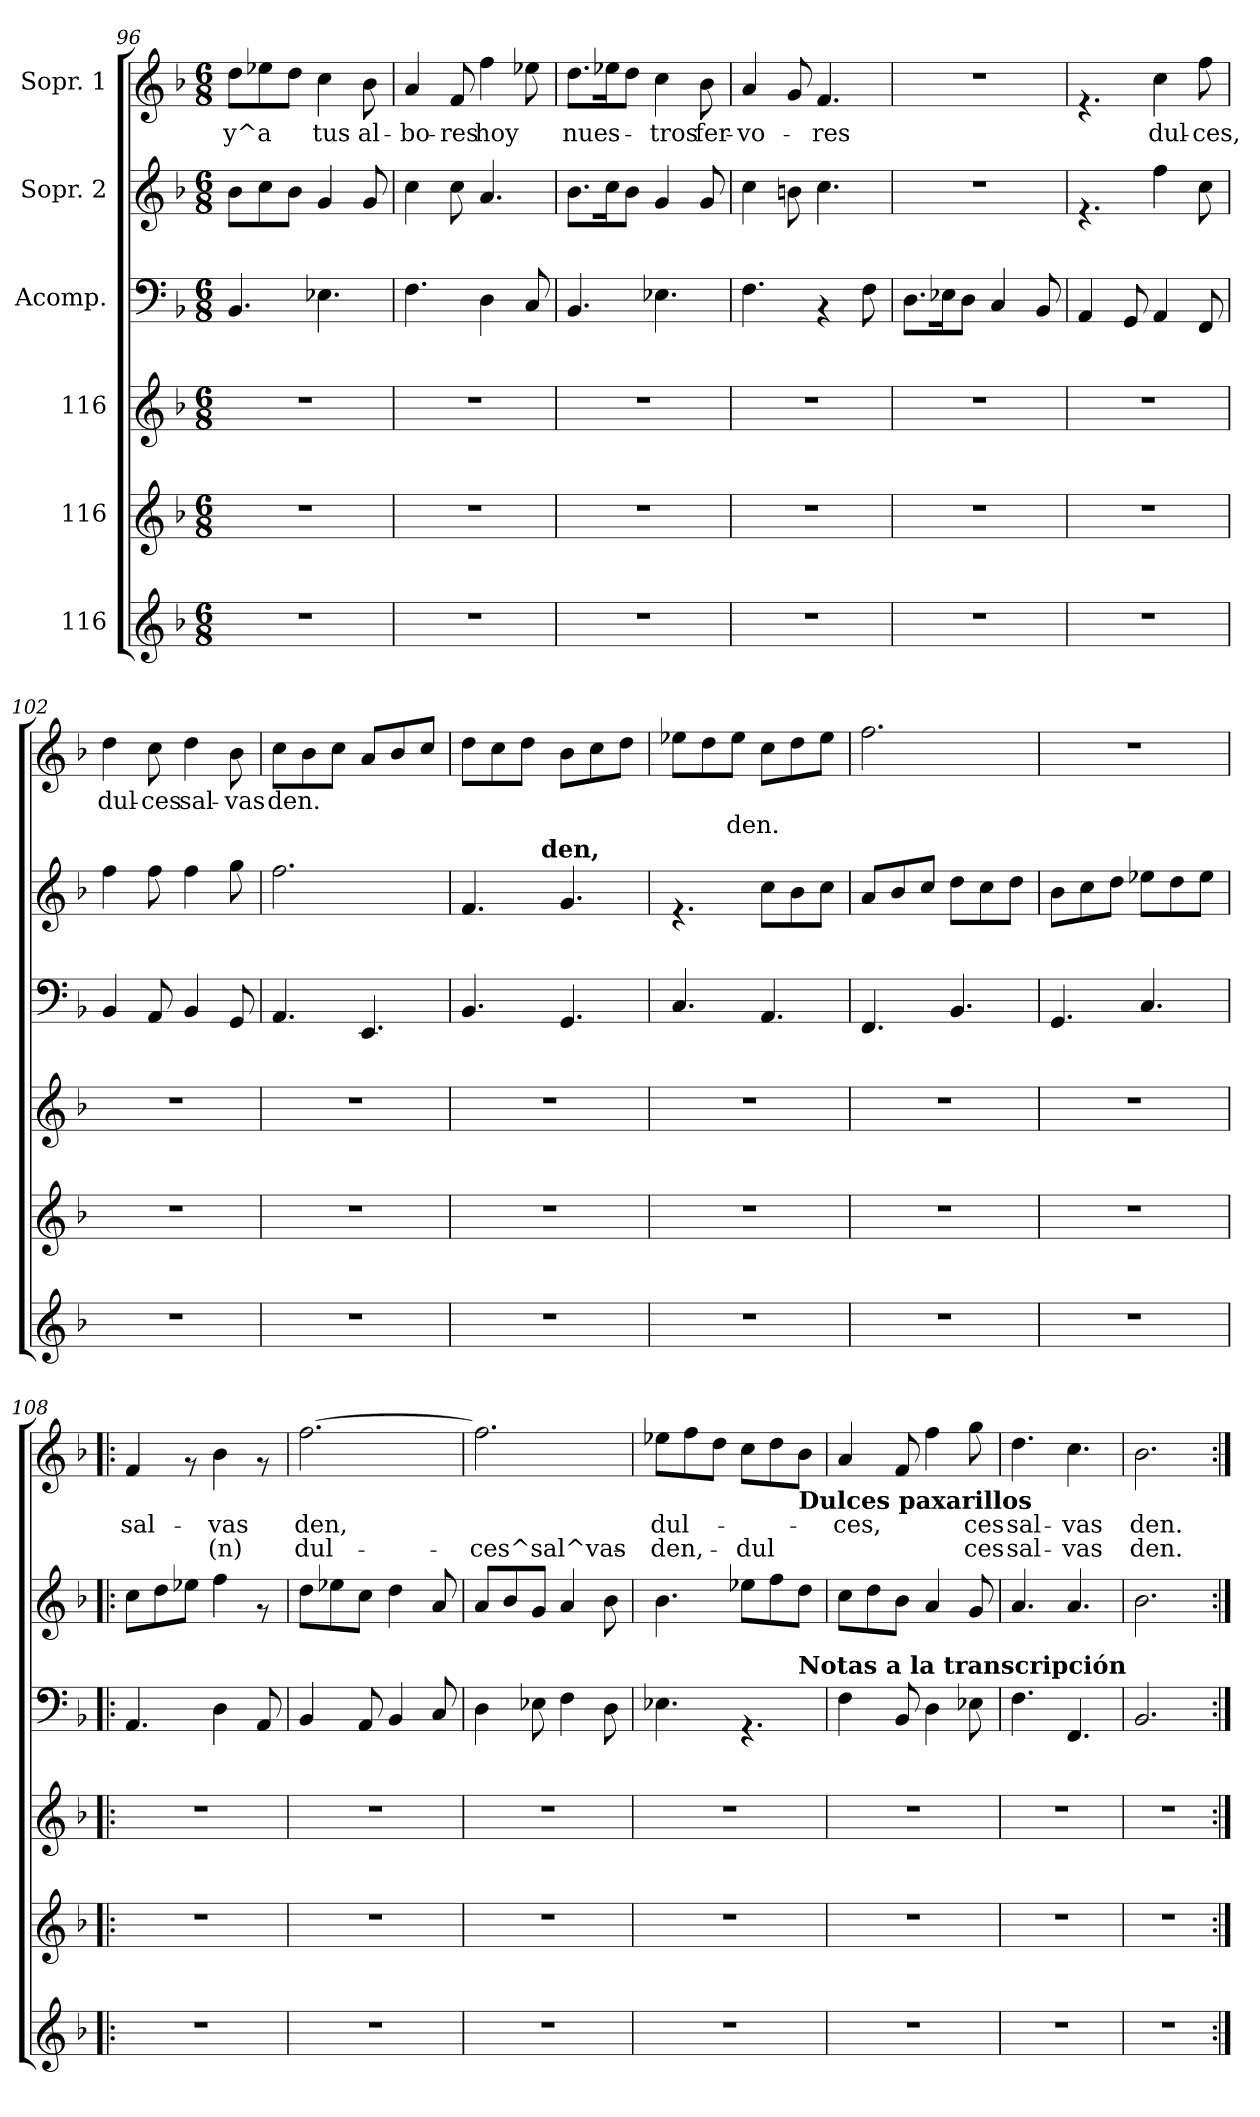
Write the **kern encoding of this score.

**kern	**kern	**kern	**kern	**kern	**kern	**text	**text
*part6	*part5	*part4	*part3	*part2	*part1	*part1	*part1
*staff6	*staff5	*staff4	*staff3	*staff2	*staff1	*staff1	*staff1
*I"116	*I"116	*I"116	*I"Acomp.	*I"Sopr. 2	*I"Sopr. 1	*	*
*clefG2	*clefG2	*clefG2	*clefF4	*clefG2	*clefG2	*	*
*k[b-]	*k[b-]	*k[b-]	*k[b-]	*k[b-]	*k[b-]	*	*
*F:	*F:	*F:	*F:	*F:	*F:	*	*
*M6/8	*M6/8	*M6/8	*M6/8	*M6/8	*M6/8	*	*
=96	=96	=96	=96	=96	=96	=96	=96
!	!	!	!	!	!	!LO:LY:b	!
2.r	2.r	2.r	4.BB-/	8b-\L	8dd\L	y^a	.
.	.	.	.	8cc\	8ee-X\	.	.
.	.	.	.	8b-\J	8dd\J	.	.
!	!	!	!	!	!	!LO:LY:b	!
.	.	.	4.E-X\	4g/	4cc\	tus	.
!	!	!	!	!	!	!LO:LY:b	!
.	.	.	.	8g/	8b-\	al-	.
=97	=97	=97	=97	=97	=97	=97	=97
!	!	!	!	!	!	!LO:LY:b	!
2.r	2.r	2.r	4.F\	4cc\	4a/	-bo-	.
!	!	!	!	!	!	!LO:LY:b	!
.	.	.	.	8cc\	8f/	-res	.
!	!	!	!	!	!	!LO:LY:b	!
.	.	.	4D\	4.a/	4ff\	hoy	.
.	.	.	8C/	.	8ee-X\	.	.
=98	=98	=98	=98	=98	=98	=98	=98
!	!	!	!	!	!	!LO:LY:b	!
2.r	2.r	2.r	4.BB-/	8.b-\L	8.dd\L	nues-	.
.	.	.	.	16cc\k	16ee-X\k	.	.
.	.	.	.	8b-\J	8dd\J	.	.
!	!	!	!	!	!	!LO:LY:b	!
.	.	.	4.E-X\	4g/	4cc\	-tros	.
!	!	!	!	!	!	!LO:LY:b	!
.	.	.	.	8g/	8b-\	fer-	.
=99	=99	=99	=99	=99	=99	=99	=99
!	!	!	!	!	!	!LO:LY:b	!
2.r	2.r	2.r	4.F\	4cc\	4a/	-vo-	.
.	.	.	.	8bn\	8g/	.	.
!	!	!	!	!	!	!LO:LY:b	!
.	.	.	4rAA	4.cc\	4.f/	-res	.
.	.	.	8F\	.	.	.	.
!!LO:LB:g=z
=100	=100	=100	=100	=100	=100	=100	=100
2.r	2.r	2.r	8.D\L	2.r	2.r	.	.
.	.	.	16E-X\k	.	.	.	.
.	.	.	8D\J	.	.	.	.
.	.	.	4C/	.	.	.	.
.	.	.	8BB-/	.	.	.	.
=101	=101	=101	=101	=101	=101	=101	=101
2.r	2.r	2.r	4AA/	4.rf	4.rf	.	.
.	.	.	8GG/	.	.	.	.
!	!	!	!	!	!	!LO:LY:b	!
.	.	.	4AA/	4ff\	4cc\	dul-	.
!	!	!	!	!	!	!LO:LY:b	!
.	.	.	8FF/	8cc\	8ff\	-ces,	.
=102	=102	=102	=102	=102	=102	=102	=102
!	!	!	!	!	!	!LO:LY:b	!
2.r	2.r	2.r	4BB-/	4ff\	4dd\	dul-	.
!	!	!	!	!	!	!LO:LY:b	!
.	.	.	8AA/	8ff\	8cc\	-ces	.
!	!	!	!	!	!	!LO:LY:b	!
.	.	.	4BB-/	4ff\	4dd\	sal-	.
!	!	!	!	!	!	!LO:LY:b	!
.	.	.	8GG/	8gg\	8b-\	-vas	.
=103	=103	=103	=103	=103	=103	=103	=103
!	!	!	!	!	!	!LO:LY:b	!
2.r	2.r	2.r	4.AA/	2.ff\	8cc\L	den.	.
.	.	.	.	.	8b-\	.	.
.	.	.	.	.	8cc\J	.	.
.	.	.	4.EE/	.	8a/L	.	.
.	.	.	.	.	8b-/	.	.
.	.	.	.	.	8cc/J	.	.
=104	=104	=104	=104	=104	=104	=104	=104
!	!	!	!	!LO:TX:a:B:t=den,	!	!	!
*	*	*	*	*^	*	*	*
2.r	2.r	2.r	4.BB-/	4.f/	4ryy	8dd\L	.	.
.	.	.	.	.	.	8cc\	.	.
.	.	.	.	.	16ryy	8dd\J	.	.
!	!	!	!	!	!LO:TX:a:B:t=den,	!	!	!
.	.	.	.	.	4..ryy	.	.	.
.	.	.	4.GG/	4.g/	.	8b-\L	.	.
.	.	.	.	.	.	8cc\	.	.
.	.	.	.	.	.	8dd\J	.	.
*	*	*	*	*v	*v	*	*	*
!!LO:LB:g=z
=105	=105	=105	=105	=105	=105	=105	=105
2.r	2.r	2.r	4.C/	4.rf	8ee-X\L	.	.
.	.	.	.	.	8dd\	.	.
!	!	!	!	!	!	!	!LO:LY:b
.	.	.	.	.	8ee-\J	.	den.
.	.	.	4.AA/	8cc\L	8cc\L	.	.
.	.	.	.	8b-\	8dd\	.	.
.	.	.	.	8cc\J	8ee-\J	.	.
=106	=106	=106	=106	=106	=106	=106	=106
2.r	2.r	2.r	4.FF/	8a/L	2.ff\	.	.
.	.	.	.	8b-/	.	.	.
.	.	.	.	8cc/J	.	.	.
.	.	.	4.BB-/	8dd\L	.	.	.
.	.	.	.	8cc\	.	.	.
.	.	.	.	8dd\J	.	.	.
=107	=107	=107	=107	=107	=107	=107	=107
2.r	2.r	2.r	4.GG/	8b-\L	2.r	.	.
.	.	.	.	8cc\	.	.	.
.	.	.	.	8dd\J	.	.	.
.	.	.	4.C/	8ee-X\L	.	.	.
.	.	.	.	8dd\	.	.	.
.	.	.	.	8ee-\J	.	.	.
=108!|:	=108!|:	=108!|:	=108!|:	=108!|:	=108!|:	=108!|:	=108!|:
!	!	!	!	!	!	!LO:LY:b	!
2.r	2.r	2.r	4.AA/	8cc\L	4f/	sal-	.
.	.	.	.	8dd\	.	.	.
.	.	.	.	8ee-X\J	8rf	.	.
!	!	!	!	!	!	!LO:LY:b	!LO:LY:b
.	.	.	4D\	4ff\	4b-\	-vas	(n)
.	.	.	8AA/	8rf	8rf	.	.
=109	=109	=109	=109	=109	=109	=109	=109
!	!	!	!	!	!	!LO:LY:b	!LO:LY:b
2.r	2.r	2.r	4BB-/	8dd\L	[>2.ff\	den,	dul-
.	.	.	.	8ee-X\	.	.	.
.	.	.	8AA/	8cc\J	.	.	.
.	.	.	4BB-/	4dd\	.	.	.
.	.	.	8C/	8a/	.	.	.
=110	=110	=110	=110	=110	=110	=110	=110
!	!	!	!	!	!	!	!LO:LY:b
2.r	2.r	2.r	4D\	8a/L	2.ff\]	.	-ces^sal^vas-
.	.	.	.	8b-/	.	.	.
.	.	.	8E-X\	8g/J	.	.	.
.	.	.	4F\	4a/	.	.	.
.	.	.	8D\	8b-\	.	.	.
!!LO:PB:g=z
=111	=111	=111	=111	=111	=111	=111	=111
!	!	!	!	!	!	!LO:LY:b	!LO:LY:b
*	*	*	*^	*	*	*	*
2.r	2.r	2.r	4.E-X\	2ryy	4.b-\	8ee-X\L	dul-	-den,-
.	.	.	.	.	.	8ff\	.	.
.	.	.	.	.	.	8dd\J	.	.
!	!	!	!	!	!	!	!	!LO:LY:b
.	.	.	4.rAA	.	8ee-X\L	8cc\L	.	-dul
.	.	.	.	8ryy	8ff\	8dd\	.	.
!	!	!	!	!	!	!LO:TX:b:B:t=Dulces paxarillos	!	!
!	!	!	!	!LO:TX:a:B:t=Notas a la transcripción	!	!	!	!
.	.	.	.	8ryy	8dd\J	8b-\J	.	.
=112	=112	=112	=112	=112	=112	=112	=112	=112
!	!	!	!	!	!	!	!LO:LY:b	!
*	*	*	*v	*v	*	*	*	*
2.r	2.r	2.r	4F\	8cc\L	4a/	-ces,	.
.	.	.	.	8dd\	.	.	.
.	.	.	8BB-/	8b-\J	8f/	.	.
.	.	.	4D\	4a/	4ff\	.	.
!	!	!	!	!	!	!LO:LY:b	!LO:LY:b
.	.	.	8E-X\	8g/	8gg\	-ces	ces
=113	=113	=113	=113	=113	=113	=113	=113
!	!	!	!	!	!	!LO:LY:b	!LO:LY:b
2.r	2.r	2.r	4.F\	4.a/	4.dd\	sal-	sal-
!	!	!	!	!	!	!LO:LY:b	!LO:LY:b
.	.	.	4.FF/	4.a/	4.cc\	-vas	-vas
=114	=114	=114	=114	=114	=114	=114	=114
!	!	!	!	!	!	!LO:LY:b	!LO:LY:b
2.r	2.r	2.r	2.BB-/	2.b-\	2.b-\	den.	den.
=:|!	=:|!	=:|!	=:|!	=:|!	=:|!	=:|!	=:|!
*-	*-	*-	*-	*-	*-	*-	*-
